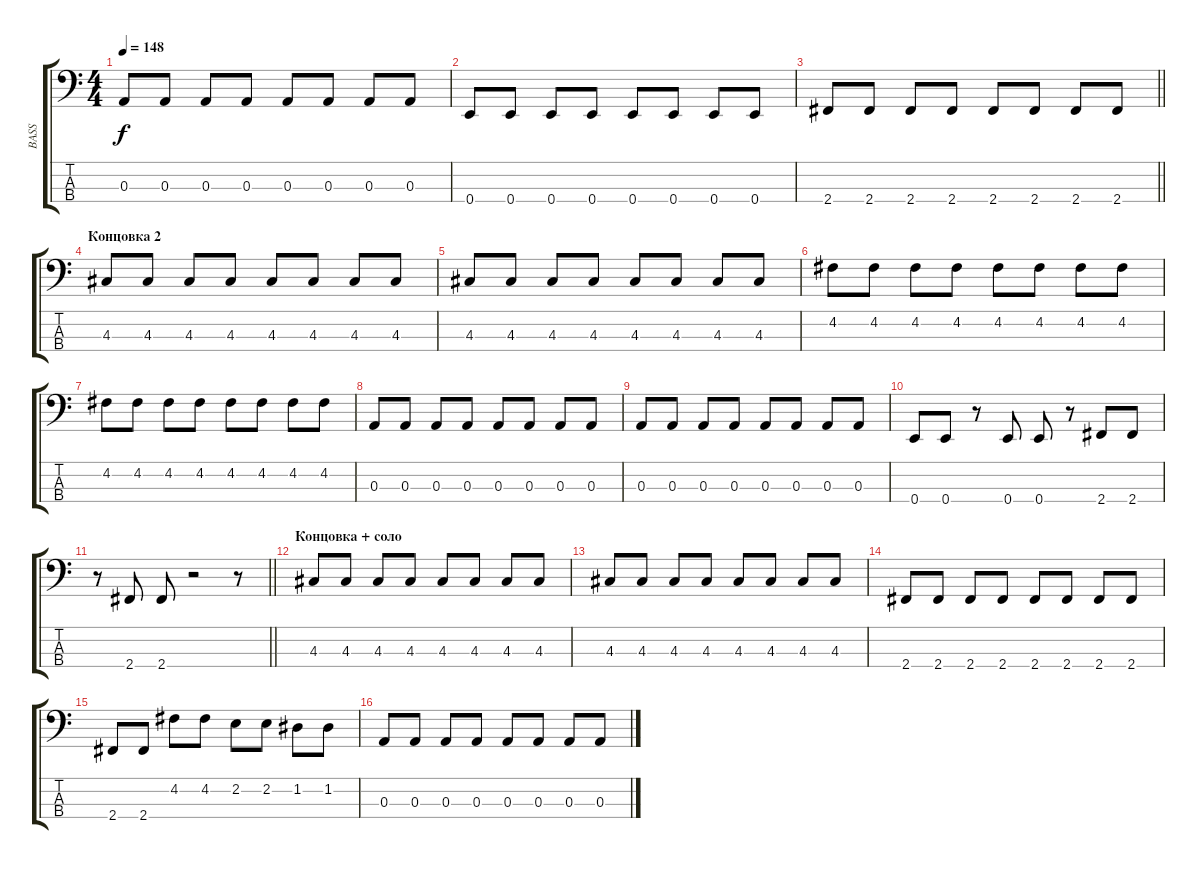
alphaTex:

\track ("BASS" "BASS") {instrument electricbassfinger}
\staff {score tabs}
\tuning (G2 D2 A1 E1) {hide}
\ts (4 4)
\tempo 148
\clef f4
\ks c
0.3.8{dy f} 0.3.8 0.3.8 0.3.8 0.3.8 0.3.8 0.3.8 0.3.8 |
0.4.8 0.4.8 0.4.8 0.4.8 0.4.8 0.4.8 0.4.8 0.4.8 |
\barLineRight lightlight
2.4.8 2.4.8 2.4.8 2.4.8 2.4.8 2.4.8 2.4.8 2.4.8 |
\section ("" "Концовка 2")
4.3.8 4.3.8 4.3.8 4.3.8 4.3.8 4.3.8 4.3.8 4.3.8 |
4.3.8 4.3.8 4.3.8 4.3.8 4.3.8 4.3.8 4.3.8 4.3.8 |
4.2.8 4.2.8 4.2.8 4.2.8 4.2.8 4.2.8 4.2.8 4.2.8 |
4.2.8 4.2.8 4.2.8 4.2.8 4.2.8 4.2.8 4.2.8 4.2.8 |
0.3.8 0.3.8 0.3.8 0.3.8 0.3.8 0.3.8 0.3.8 0.3.8 |
0.3.8 0.3.8 0.3.8 0.3.8 0.3.8 0.3.8 0.3.8 0.3.8 |
0.4.8 0.4.8 r.8 0.4.8 0.4.8 r.8 2.4.8 2.4.8 |
\barLineRight lightlight
r.8 2.4.8 2.4.8 r.2 r.8 |
\section ("" "Концовка + соло")
4.3.8 4.3.8 4.3.8 4.3.8 4.3.8 4.3.8 4.3.8 4.3.8 |
4.3.8 4.3.8 4.3.8 4.3.8 4.3.8 4.3.8 4.3.8 4.3.8 |
2.4.8 2.4.8 2.4.8 2.4.8 2.4.8 2.4.8 2.4.8 2.4.8 |
2.4.8 2.4.8 4.2.8 4.2.8 2.2.8 2.2.8 1.2.8 1.2.8 |
0.3.8 0.3.8 0.3.8 0.3.8 0.3.8 0.3.8 0.3.8 0.3.8
